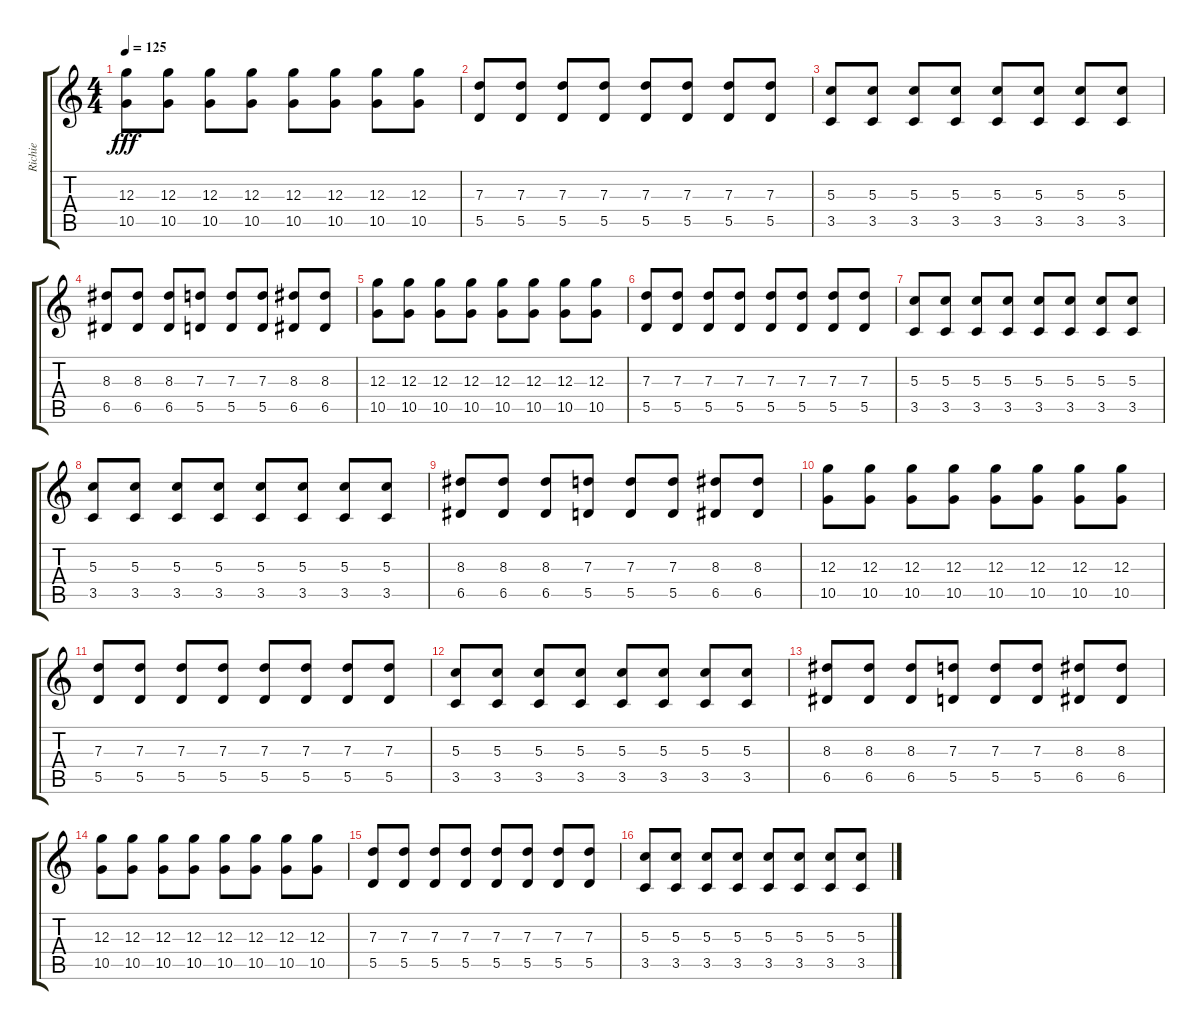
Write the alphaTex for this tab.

\track ("Richie" "Richie") {instrument overdrivenguitar}
\staff {score tabs}
\tuning (E4 B3 G3 D3 A2 E2) {hide}
\ts (4 4)
\tempo 125
\clef g2
\ks c
(12.3 10.5).8{dy fff} (12.3 10.5).8 (12.3 10.5).8 (12.3 10.5).8 (12.3 10.5).8 (12.3 10.5).8 (12.3 10.5).8 (12.3 10.5).8 |
(7.3 5.5).8 (7.3 5.5).8 (7.3 5.5).8 (7.3 5.5).8 (7.3 5.5).8 (7.3 5.5).8 (7.3 5.5).8 (7.3 5.5).8 |
(5.3 3.5).8 (5.3 3.5).8 (5.3 3.5).8 (5.3 3.5).8 (5.3 3.5).8 (5.3 3.5).8 (5.3 3.5).8 (5.3 3.5).8 |
(8.3 6.5).8 (8.3 6.5).8 (8.3 6.5).8 (7.3 5.5).8 (7.3 5.5).8 (7.3 5.5).8 (8.3 6.5).8 (8.3 6.5).8 |
(12.3 10.5).8 (12.3 10.5).8 (12.3 10.5).8 (12.3 10.5).8 (12.3 10.5).8 (12.3 10.5).8 (12.3 10.5).8 (12.3 10.5).8 |
(7.3 5.5).8 (7.3 5.5).8 (7.3 5.5).8 (7.3 5.5).8 (7.3 5.5).8 (7.3 5.5).8 (7.3 5.5).8 (7.3 5.5).8 |
(5.3 3.5).8 (5.3 3.5).8 (5.3 3.5).8 (5.3 3.5).8 (5.3 3.5).8 (5.3 3.5).8 (5.3 3.5).8 (5.3 3.5).8 |
(5.3 3.5).8 (5.3 3.5).8 (5.3 3.5).8 (5.3 3.5).8 (5.3 3.5).8 (5.3 3.5).8 (5.3 3.5).8 (5.3 3.5).8 |
(8.3 6.5).8 (8.3 6.5).8 (8.3 6.5).8 (7.3 5.5).8 (7.3 5.5).8 (7.3 5.5).8 (8.3 6.5).8 (8.3 6.5).8 |
(12.3 10.5).8 (12.3 10.5).8 (12.3 10.5).8 (12.3 10.5).8 (12.3 10.5).8 (12.3 10.5).8 (12.3 10.5).8 (12.3 10.5).8 |
(7.3 5.5).8 (7.3 5.5).8 (7.3 5.5).8 (7.3 5.5).8 (7.3 5.5).8 (7.3 5.5).8 (7.3 5.5).8 (7.3 5.5).8 |
(5.3 3.5).8 (5.3 3.5).8 (5.3 3.5).8 (5.3 3.5).8 (5.3 3.5).8 (5.3 3.5).8 (5.3 3.5).8 (5.3 3.5).8 |
(8.3 6.5).8 (8.3 6.5).8 (8.3 6.5).8 (7.3 5.5).8 (7.3 5.5).8 (7.3 5.5).8 (8.3 6.5).8 (8.3 6.5).8 |
(12.3 10.5).8 (12.3 10.5).8 (12.3 10.5).8 (12.3 10.5).8 (12.3 10.5).8 (12.3 10.5).8 (12.3 10.5).8 (12.3 10.5).8 |
(7.3 5.5).8 (7.3 5.5).8 (7.3 5.5).8 (7.3 5.5).8 (7.3 5.5).8 (7.3 5.5).8 (7.3 5.5).8 (7.3 5.5).8 |
(5.3 3.5).8 (5.3 3.5).8 (5.3 3.5).8 (5.3 3.5).8 (5.3 3.5).8 (5.3 3.5).8 (5.3 3.5).8 (5.3 3.5).8
